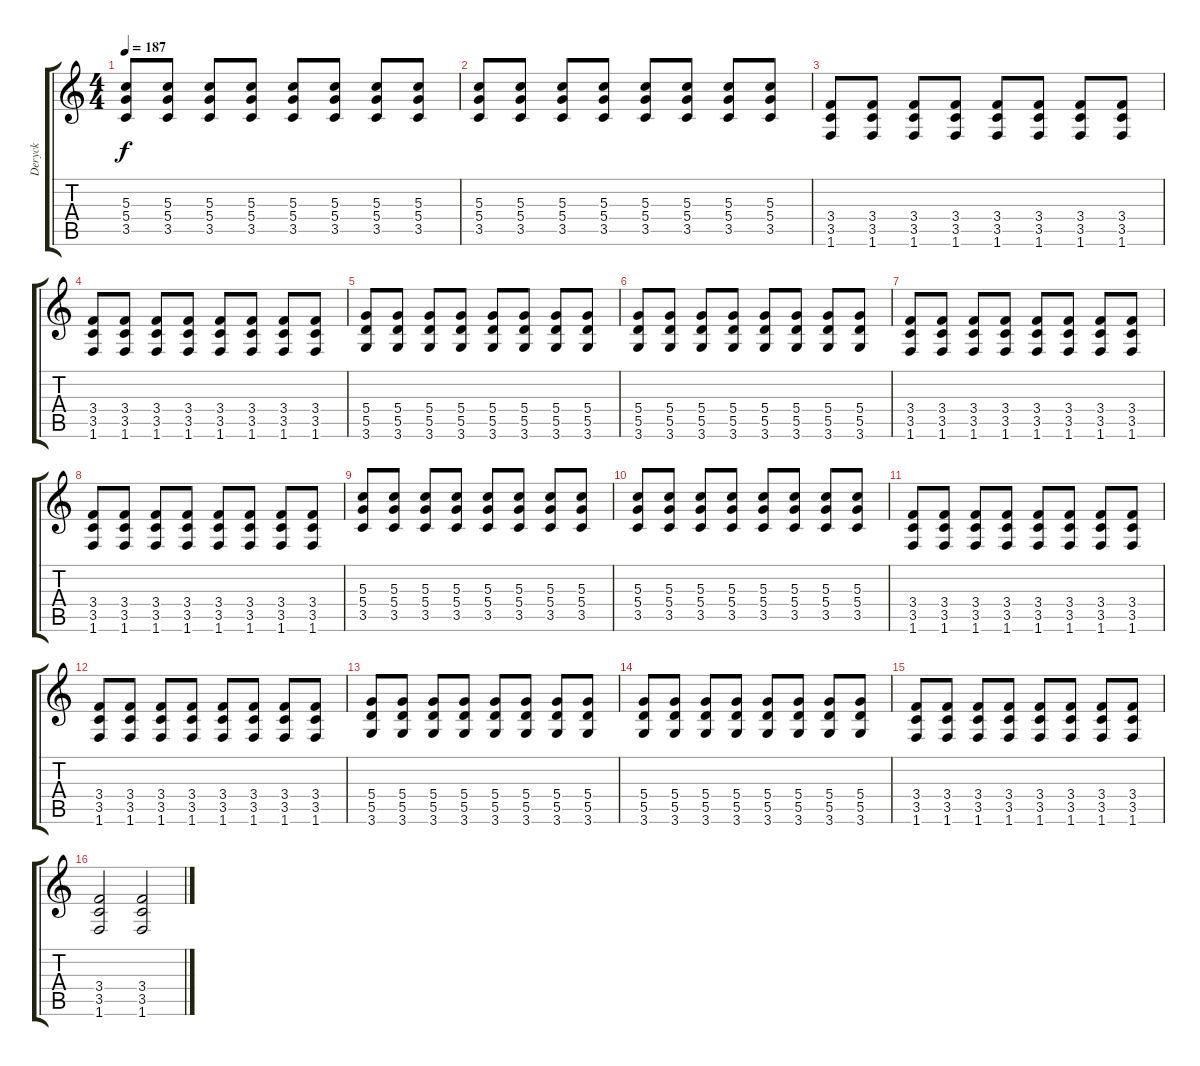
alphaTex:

\track ("Deryck" "Deryck") {instrument distortionguitar}
\staff {score tabs}
\tuning (E4 B3 G3 D3 A2 E2) {hide}
\ts (4 4)
\tempo 187
\clef g2
\ks c
(5.3 5.4 3.5).8{dy f} (5.3 5.4 3.5).8 (5.3 5.4 3.5).8 (5.3 5.4 3.5).8 (5.3 5.4 3.5).8 (5.3 5.4 3.5).8 (5.3 5.4 3.5).8 (5.3 5.4 3.5).8 |
(5.3 5.4 3.5).8 (5.3 5.4 3.5).8 (5.3 5.4 3.5).8 (5.3 5.4 3.5).8 (5.3 5.4 3.5).8 (5.3 5.4 3.5).8 (5.3 5.4 3.5).8 (5.3 5.4 3.5).8 |
(3.4 3.5 1.6).8 (3.4 3.5 1.6).8 (3.4 3.5 1.6).8 (3.4 3.5 1.6).8 (3.4 3.5 1.6).8 (3.4 3.5 1.6).8 (3.4 3.5 1.6).8 (3.4 3.5 1.6).8 |
(3.4 3.5 1.6).8 (3.4 3.5 1.6).8 (3.4 3.5 1.6).8 (3.4 3.5 1.6).8 (3.4 3.5 1.6).8 (3.4 3.5 1.6).8 (3.4 3.5 1.6).8 (3.4 3.5 1.6).8 |
(5.4 5.5 3.6).8 (5.4 5.5 3.6).8 (5.4 5.5 3.6).8 (5.4 5.5 3.6).8 (5.4 5.5 3.6).8 (5.4 5.5 3.6).8 (5.4 5.5 3.6).8 (5.4 5.5 3.6).8 |
(5.4 5.5 3.6).8 (5.4 5.5 3.6).8 (5.4 5.5 3.6).8 (5.4 5.5 3.6).8 (5.4 5.5 3.6).8 (5.4 5.5 3.6).8 (5.4 5.5 3.6).8 (5.4 5.5 3.6).8 |
(3.4 3.5 1.6).8 (3.4 3.5 1.6).8 (3.4 3.5 1.6).8 (3.4 3.5 1.6).8 (3.4 3.5 1.6).8 (3.4 3.5 1.6).8 (3.4 3.5 1.6).8 (3.4 3.5 1.6).8 |
(3.4 3.5 1.6).8 (3.4 3.5 1.6).8 (3.4 3.5 1.6).8 (3.4 3.5 1.6).8 (3.4 3.5 1.6).8 (3.4 3.5 1.6).8 (3.4 3.5 1.6).8 (3.4 3.5 1.6).8 |
(5.3 5.4 3.5).8 (5.3 5.4 3.5).8 (5.3 5.4 3.5).8 (5.3 5.4 3.5).8 (5.3 5.4 3.5).8 (5.3 5.4 3.5).8 (5.3 5.4 3.5).8 (5.3 5.4 3.5).8 |
(5.3 5.4 3.5).8 (5.3 5.4 3.5).8 (5.3 5.4 3.5).8 (5.3 5.4 3.5).8 (5.3 5.4 3.5).8 (5.3 5.4 3.5).8 (5.3 5.4 3.5).8 (5.3 5.4 3.5).8 |
(3.4 3.5 1.6).8 (3.4 3.5 1.6).8 (3.4 3.5 1.6).8 (3.4 3.5 1.6).8 (3.4 3.5 1.6).8 (3.4 3.5 1.6).8 (3.4 3.5 1.6).8 (3.4 3.5 1.6).8 |
(3.4 3.5 1.6).8 (3.4 3.5 1.6).8 (3.4 3.5 1.6).8 (3.4 3.5 1.6).8 (3.4 3.5 1.6).8 (3.4 3.5 1.6).8 (3.4 3.5 1.6).8 (3.4 3.5 1.6).8 |
(5.4 5.5 3.6).8 (5.4 5.5 3.6).8 (5.4 5.5 3.6).8 (5.4 5.5 3.6).8 (5.4 5.5 3.6).8 (5.4 5.5 3.6).8 (5.4 5.5 3.6).8 (5.4 5.5 3.6).8 |
(5.4 5.5 3.6).8 (5.4 5.5 3.6).8 (5.4 5.5 3.6).8 (5.4 5.5 3.6).8 (5.4 5.5 3.6).8 (5.4 5.5 3.6).8 (5.4 5.5 3.6).8 (5.4 5.5 3.6).8 |
(3.4 3.5 1.6).8 (3.4 3.5 1.6).8 (3.4 3.5 1.6).8 (3.4 3.5 1.6).8 (3.4 3.5 1.6).8 (3.4 3.5 1.6).8 (3.4 3.5 1.6).8 (3.4 3.5 1.6).8 |
(3.4 3.5 1.6).2 (3.4 3.5 1.6).2
